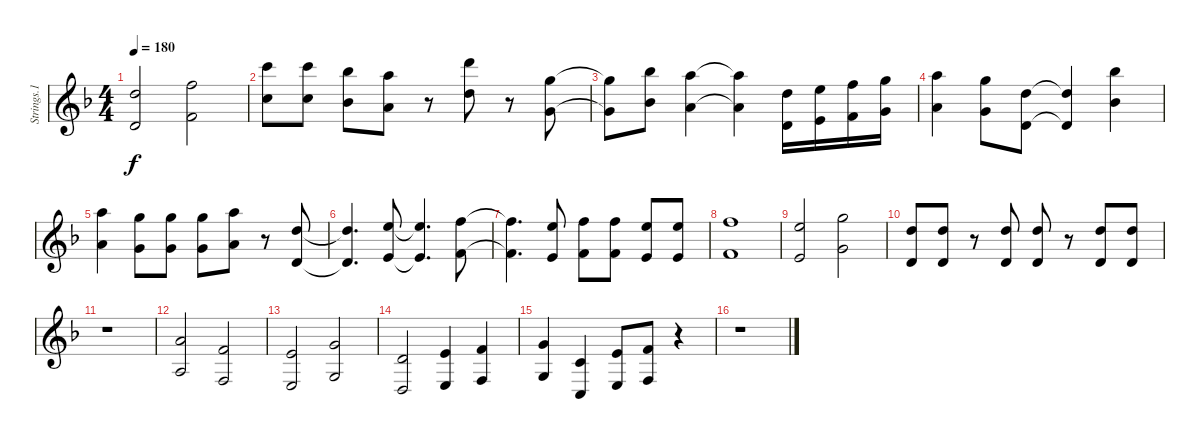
\track ("Strings.1" "Strings.1") {instrument stringensemble1}
\staff {score}
\tuning (E4 B3 G3 D3 A2 E2) {hide}
\ts (4 4)
\tempo 180
\clef g2
\ks f
(10.1 3.2).2{dy f} (1.1 18.2).2 |
(8.1 25.2).8 (8.1 25.2).8 (6.1 23.2).8 (5.1 22.2).8 r.8 (10.1 27.2).8 r.8 (3.1 20.2).8 |
(3.1{t} 20.2{t}).8 (6.1 23.2).8 (5.1 22.2).4 (5.1{t} 22.2{t}).4 (10.1 3.2).16 (0.1 17.2).16 (1.1 18.2).16 (3.1 20.2).16 |
(5.1 22.2).4 (3.1 20.2).8 (10.1 3.2).8 (10.1{t} 3.2{t}).4 (6.1 23.2).4 |
(5.1 22.2).4 (3.1 20.2).8 (3.1 20.2).8 (3.1 20.2).8 (5.1 22.2).8 r.8 (10.1 3.2).8 |
(10.1{t} 3.2{t}).4{d} (0.1 17.2).8 (0.1{t} 17.2{t}).4{d} (1.1 18.2).8 |
(1.1{t} 18.2{t}).4{d} (0.1 17.2).8 (1.1 18.2).8 (1.1 18.2).8 (0.1 17.2).8 (0.1 17.2).8 |
(1.1 18.2).1 |
(0.1 17.2).2 (3.1 20.2).2 |
(10.1 3.2).8 (10.1 3.2).8 r.8 (10.1 3.2).8 (10.1 3.2).8 r.8 (10.1 3.2).8 (10.1 3.2).8 |
r.1 |
(5.1 2.3).2 (1.1 3.4).2 |
(0.1 2.4).2 (3.1 0.3).2 |
(3.2 0.4).2 (0.1 2.4).4 (1.1 3.4).4 |
(3.1 0.3).4 (1.2 3.5).4 (0.1 2.4).8 (1.1 3.4).8 r.4 |
r.1
